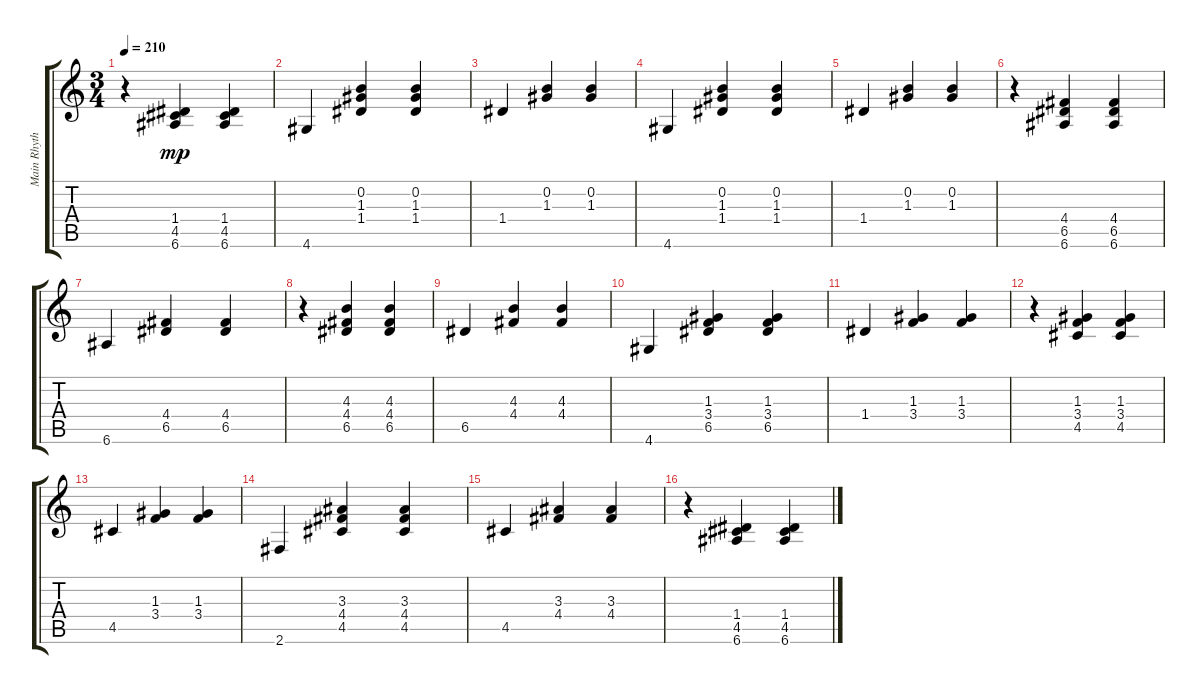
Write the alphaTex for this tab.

\track ("Main Rhythm" "Main Rhyth") {instrument acousticguitarnylon}
\staff {score tabs}
\tuning (E4 B3 G3 D3 A2 E2) {hide}
\ts (3 4)
\tempo 210
\clef g2
\ks c
r.4{dy mp} (1.4 4.5 6.6).4 (1.4 4.5 6.6).4 |
4.6.4 (0.2 1.3 1.4).4 (0.2 1.3 1.4).4 |
1.4.4 (0.2 1.3).4 (0.2 1.3).4 |
4.6.4 (0.2 1.3 1.4).4 (0.2 1.3 1.4).4 |
1.4.4 (0.2 1.3).4 (0.2 1.3).4 |
r.4 (4.4 6.5 6.6).4 (4.4 6.5 6.6).4 |
6.6.4 (4.4 6.5).4 (4.4 6.5).4 |
r.4 (4.3 4.4 6.5).4 (4.3 4.4 6.5).4 |
6.5.4 (4.3 4.4).4 (4.3 4.4).4 |
4.6.4 (1.3 3.4 6.5).4 (1.3 3.4 6.5).4 |
1.4.4 (1.3 3.4).4 (1.3 3.4).4 |
r.4 (1.3 3.4 4.5).4 (1.3 3.4 4.5).4 |
4.5.4 (1.3 3.4).4 (1.3 3.4).4 |
2.6.4 (3.3 4.4 4.5).4 (3.3 4.4 4.5).4 |
4.5.4 (3.3 4.4).4 (3.3 4.4).4 |
r.4 (1.4 4.5 6.6).4 (1.4 4.5 6.6).4
